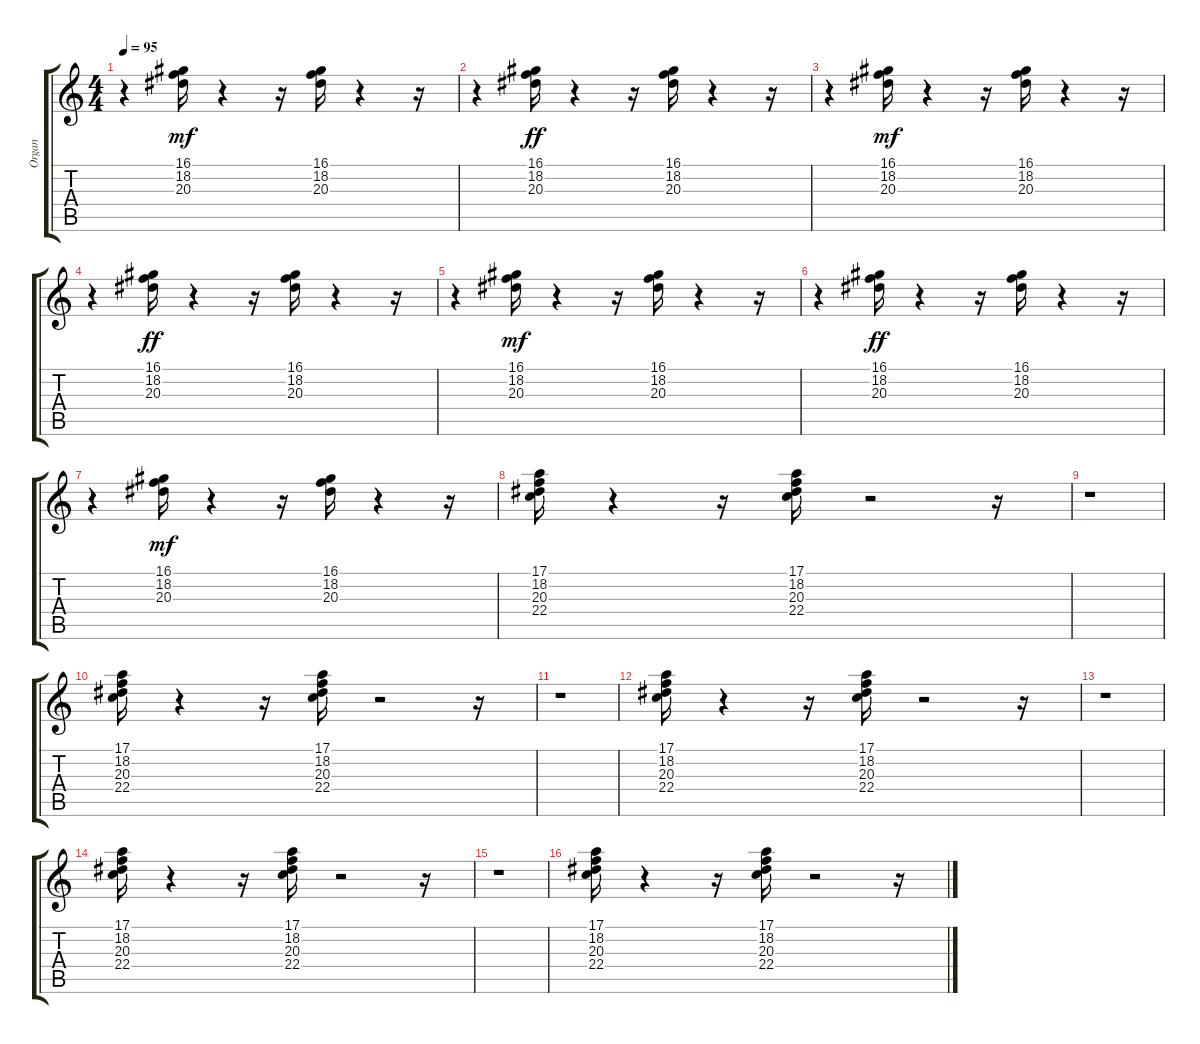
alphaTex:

\track ("Organ" "Organ") {instrument drawbarorgan}
\staff {score tabs}
\tuning (E4 B3 G3 D3 A2 E2) {hide}
\ts (4 4)
\tempo 95
\clef g2
\ks c
r.4{dy ff} (16.1 18.2 20.3).16{dy mf} r.4 r.16 (16.1 18.2 20.3).16 r.4 r.16 |
r.4 (16.1 18.2 20.3).16{dy ff} r.4 r.16 (16.1 18.2 20.3).16 r.4 r.16 |
r.4 (16.1 18.2 20.3).16{dy mf} r.4 r.16 (16.1 18.2 20.3).16 r.4 r.16 |
r.4 (16.1 18.2 20.3).16{dy ff} r.4 r.16 (16.1 18.2 20.3).16 r.4 r.16 |
r.4 (16.1 18.2 20.3).16{dy mf} r.4 r.16 (16.1 18.2 20.3).16 r.4 r.16 |
r.4 (16.1 18.2 20.3).16{dy ff} r.4 r.16 (16.1 18.2 20.3).16 r.4 r.16 |
r.4 (16.1 18.2 20.3).16{dy mf} r.4 r.16 (16.1 18.2 20.3).16 r.4 r.16 |
(17.1 18.2 20.3 22.4).16 r.4 r.16 (17.1 18.2 20.3 22.4).16 r.2 r.16 |
r.1 |
(17.1 18.2 20.3 22.4).16 r.4 r.16 (17.1 18.2 20.3 22.4).16 r.2 r.16 |
r.1 |
(17.1 18.2 20.3 22.4).16 r.4 r.16 (17.1 18.2 20.3 22.4).16 r.2 r.16 |
r.1 |
(17.1 18.2 20.3 22.4).16 r.4 r.16 (17.1 18.2 20.3 22.4).16 r.2 r.16 |
r.1 |
(17.1 18.2 20.3 22.4).16 r.4 r.16 (17.1 18.2 20.3 22.4).16 r.2 r.16
